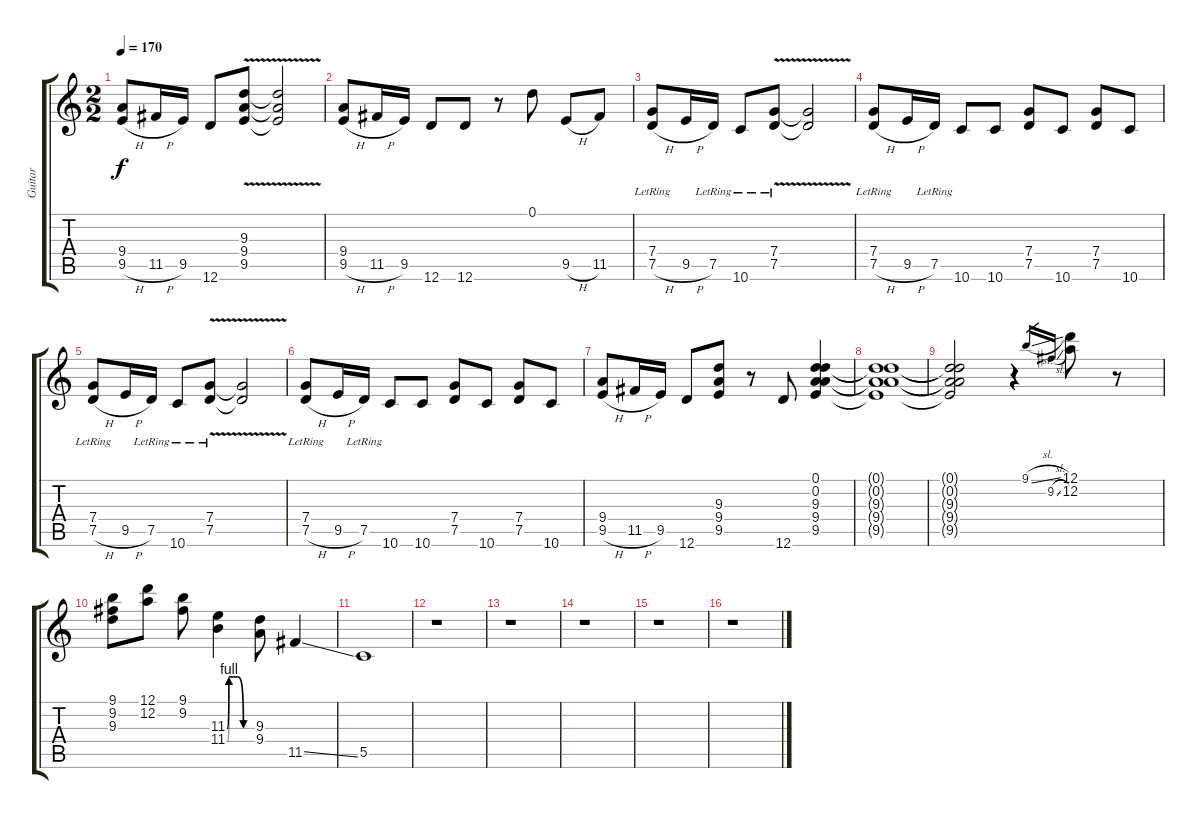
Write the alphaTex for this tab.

\track ("Guitar" "Guitar") {instrument electricguitarclean}
\staff {score tabs}
\tuning (D4 A3 F3 C3 G2 D2) {hide}
\ts (2 2)
\tempo 170
\clef g2
\ks c
(9.4 9.5{h}).8{dy f} 11.5{h}.16 9.5.16 12.6.8 (9.3{v} 9.4{v} 9.5{v}).8 (9.3{t} 9.4{t} 9.5{t}).2 |
(9.4 9.5{h}).8 11.5{h}.16 9.5.16 12.6.8 12.6.8 r.8 0.1.8 9.5{h}.8 11.5.8 |
(7.4{lr} 7.5{h}).8 9.5{h}.16 7.5{lr}.16 10.6{lr}.8 (7.4{v lr} 7.5{v lr}).8 (7.4{t} 7.5{t}).2 |
(7.4{lr} 7.5{h}).8 9.5{h}.16 7.5{lr}.16 10.6{lr}.8 10.6.8 (7.4 7.5).8 10.6.8 (7.4 7.5).8 10.6.8 |
(7.4{lr} 7.5{h}).8 9.5{h}.16 7.5{lr}.16 10.6{lr}.8 (7.4{v lr} 7.5{v lr}).8 (7.4{t} 7.5{t}).2 |
(7.4{lr} 7.5{h}).8 9.5{h}.16 7.5{lr}.16 10.6{lr}.8 10.6.8 (7.4 7.5).8 10.6.8 (7.4 7.5).8 10.6.8 |
(9.4 9.5{h}).8 11.5{h}.16 9.5.16 12.6.8 (9.3 9.4 9.5).8 r.8 12.6.8 (0.1 0.2 9.3 9.4 9.5).4 |
(0.1{t} 0.2{t} 9.3{t} 9.4{t} 9.5{t}).1 |
(0.1{t} 0.2{t} 9.3{t} 9.4{t} 9.5{t}).2 r.4 9.1{sl}.16{gr} 9.2{sl}.16{gr} (12.1 12.2).8 r.8 |
(9.1 9.2 9.3).8 (12.1 12.2).8 (9.1 9.2).8 (11.3{be (custom 0 0 4 4 15 4 25 4 39 0 45 0 60 0)} 11.4{be (custom 0 0 5 4 15 4 20 4 24 4 40 0 45 0 60 0)}).4 (9.3 9.4).8 11.5{ss}.4 |
5.5.1 |
r.1 |
r.1 |
r.1 |
r.1 |
r.1
